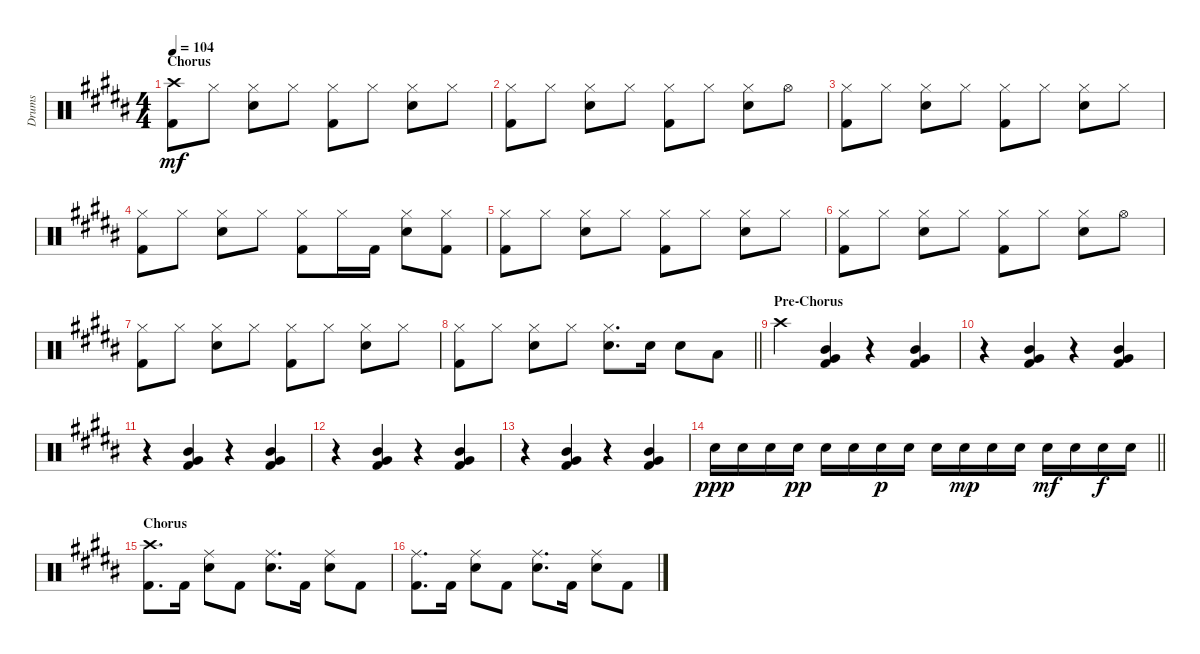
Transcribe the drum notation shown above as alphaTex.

\track ("Drums" "Drums") {instrument percussion}
\staff {score}
\articulation defaults
\ts (4 4)
\section ("" "Chorus")
\tempo 104
\clef neutral
\ks b
("Crash high (hit)" "Kick (hit) 2").8{dy mf} "Hi-Hat (closed)".8 ("Hi-Hat (closed)" "Electric Snare (hit)").8 "Hi-Hat (closed)".8 ("Hi-Hat (closed)" "Kick (hit) 2").8 "Hi-Hat (closed)".8 ("Hi-Hat (closed)" "Electric Snare (hit)").8 "Hi-Hat (closed)".8 |
("Hi-Hat (closed)" "Kick (hit) 2").8 "Hi-Hat (closed)".8 ("Hi-Hat (closed)" "Electric Snare (hit)").8 "Hi-Hat (closed)".8 ("Hi-Hat (closed)" "Kick (hit) 2").8 "Hi-Hat (closed)".8 ("Hi-Hat (closed)" "Electric Snare (hit)").8 "Hi-Hat (open)".8 |
("Hi-Hat (closed)" "Kick (hit) 2").8 "Hi-Hat (closed)".8 ("Hi-Hat (closed)" "Electric Snare (hit)").8 "Hi-Hat (closed)".8 ("Hi-Hat (closed)" "Kick (hit) 2").8 "Hi-Hat (closed)".8 ("Hi-Hat (closed)" "Electric Snare (hit)").8 "Hi-Hat (closed)".8 |
("Hi-Hat (closed)" "Kick (hit) 2").8 "Hi-Hat (closed)".8 ("Hi-Hat (closed)" "Electric Snare (hit)").8 "Hi-Hat (closed)".8 ("Hi-Hat (closed)" "Kick (hit) 2").8 "Hi-Hat (closed)".16 "Kick (hit) 2".16 ("Hi-Hat (closed)" "Electric Snare (hit)").8 ("Hi-Hat (closed)" "Kick (hit) 2").8 |
("Hi-Hat (closed)" "Kick (hit) 2").8 "Hi-Hat (closed)".8 ("Hi-Hat (closed)" "Electric Snare (hit)").8 "Hi-Hat (closed)".8 ("Hi-Hat (closed)" "Kick (hit) 2").8 "Hi-Hat (closed)".8 ("Hi-Hat (closed)" "Electric Snare (hit)").8 "Hi-Hat (closed)".8 |
("Hi-Hat (closed)" "Kick (hit) 2").8 "Hi-Hat (closed)".8 ("Hi-Hat (closed)" "Electric Snare (hit)").8 "Hi-Hat (closed)".8 ("Hi-Hat (closed)" "Kick (hit) 2").8 "Hi-Hat (closed)".8 ("Hi-Hat (closed)" "Electric Snare (hit)").8 "Hi-Hat (open)".8 |
("Hi-Hat (closed)" "Kick (hit) 2").8 "Hi-Hat (closed)".8 ("Hi-Hat (closed)" "Electric Snare (hit)").8 "Hi-Hat (closed)".8 ("Hi-Hat (closed)" "Kick (hit) 2").8 "Hi-Hat (closed)".8 ("Hi-Hat (closed)" "Electric Snare (hit)").8 "Hi-Hat (closed)".8 |
\barLineRight lightlight
("Hi-Hat (closed)" "Kick (hit) 2").8 "Hi-Hat (closed)".8 ("Hi-Hat (closed)" "Electric Snare (hit)").8 "Hi-Hat (closed)".8 ("Hi-Hat (closed)" "Electric Snare (hit)").8{d} "Electric Snare (hit)".16 "Electric Snare (hit)".8 "Low Tom (hit)".8 |
\section ("" "Pre-Chorus")
"Crash high (hit)".4 ("Mid Tom (hit)" "Very Low Tom (hit)" "Kick (hit) 2").4 r.4 ("Mid Tom (hit)" "Very Low Tom (hit)" "Kick (hit) 2").4 |
r.4 ("Mid Tom (hit)" "Very Low Tom (hit)" "Kick (hit) 2").4 r.4 ("Mid Tom (hit)" "Very Low Tom (hit)" "Kick (hit) 2").4 |
r.4 ("Mid Tom (hit)" "Very Low Tom (hit)" "Kick (hit) 2").4 r.4 ("Mid Tom (hit)" "Very Low Tom (hit)" "Kick (hit) 2").4 |
r.4 ("Mid Tom (hit)" "Very Low Tom (hit)" "Kick (hit) 2").4 r.4 ("Mid Tom (hit)" "Very Low Tom (hit)" "Kick (hit) 2").4 |
r.4 ("Mid Tom (hit)" "Very Low Tom (hit)" "Kick (hit) 2").4 r.4 ("Mid Tom (hit)" "Very Low Tom (hit)" "Kick (hit) 2").4 |
\barLineRight lightlight "Electric Snare (hit)".16{dy ppp} "Electric Snare (hit)".16 "Electric Snare (hit)".16 "Electric Snare (hit)".16{dy pp} "Electric Snare (hit)".16 "Electric Snare (hit)".16 "Electric Snare (hit)".16{dy p} "Electric Snare (hit)".16 "Electric Snare (hit)".16 "Electric Snare (hit)".16{dy mp} "Electric Snare (hit)".16 "Electric Snare (hit)".16 "Electric Snare (hit)".16{dy mf} "Electric Snare (hit)".16 "Electric Snare (hit)".16{dy f} "Electric Snare (hit)".16
|
\section ("" "Chorus")
("Crash high (hit)" "Kick (hit) 2").8{d} "Kick (hit) 2".16 ("Ride (middle)" "Electric Snare (hit)").8 "Kick (hit) 2".8 ("Ride (middle)" "Electric Snare (hit)").8{d} "Kick (hit) 2".16 ("Ride (middle)" "Electric Snare (hit)").8 "Kick (hit) 2".8 |
("Ride (middle)" "Kick (hit) 2").8{d} "Kick (hit) 2".16 ("Ride (middle)" "Electric Snare (hit)").8 "Kick (hit) 2".8 ("Ride (middle)" "Electric Snare (hit)").8{d} "Kick (hit) 2".16 ("Ride (middle)" "Electric Snare (hit)").8 "Kick (hit) 2".8
